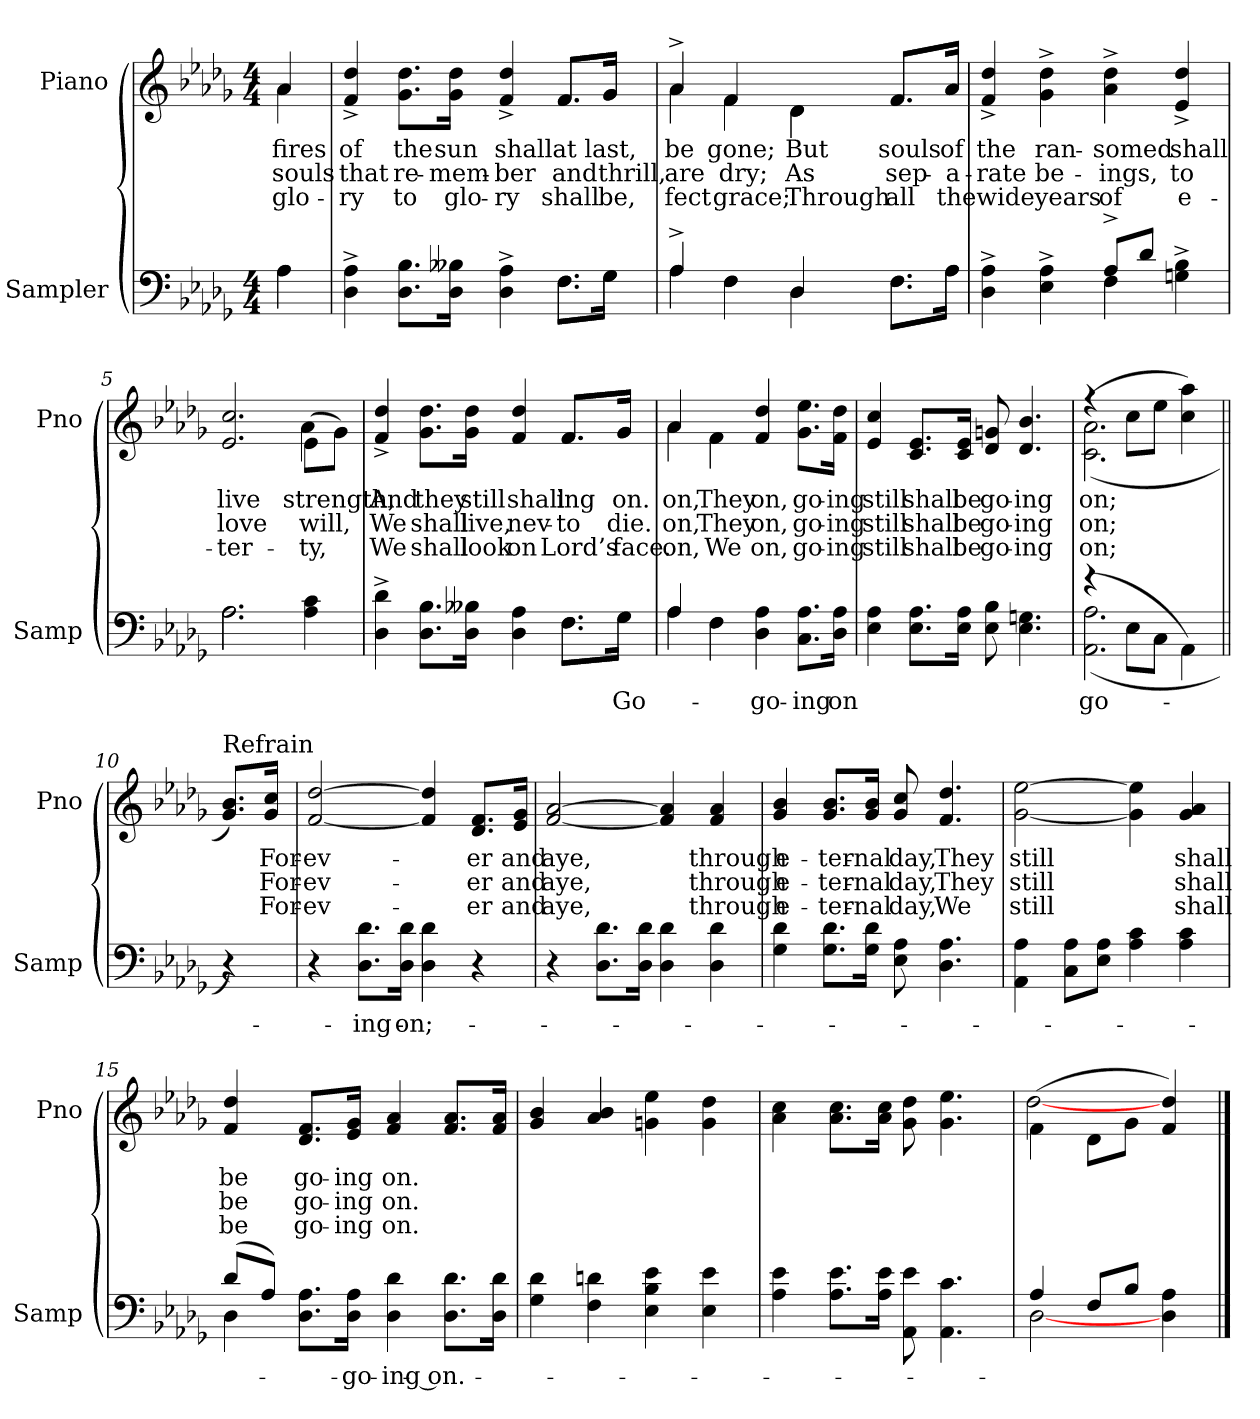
**kern	**text	**kern	**text	**text	**text
*part2	*part2	*part1	*part1	*part1	*part1
*staff2	*staff2	*staff1	*staff1	*staff1	*staff1
*I"Sampler	*	*I"Piano	*	*	*
*I'Samp	*	*I'Pno	*	*	*
*clefF4	*	*clefG2	*	*	*
*k[b-e-a-d-g-]	*	*k[b-e-a-d-g-]	*	*	*
*D-:	*	*D-:	*	*	*
*M4/4	*	*M4/4	*	*	*
=1	=1	=1	=1	=1	=1
*^	*	*^	*	*	*
4A-\	4A-	.	4a-/	4a-	fires	souls	glo-
=2	=2	=2	=2	=2	=2	=2	=2
4D-^ 4A-^	2.ryy	.	4f^ 4dd-^	2.ryy	of	that	-ry
8.D-\ 8.B-\L	.	.	8.g-\ 8.dd-\L	.	the	re-	to
16D-\ 16B--X\Jk	.	.	16g-\ 16dd-\Jk	.	sun	-mem-	glo-
4D-^ 4A-^	.	.	4f^ 4dd-^	.	shall	-ber	-ry
8.F\L	8.F\L	.	8.f/L	8.f/L	at	and	shall
16G-\Jk	16G-\Jk	.	16g-/Jk	16g-/Jk	last,	thrill,	be,
=3	=3	=3	=3	=3	=3	=3	=3
4A-^/	4A-	.	4a-^/	4a-	be	are	-fect
4F\	4F	.	4f/	4f	gone;	dry;	grace;
4D-/	4D-	.	4d-\	4d-	But	As	Through
8.F\L	8.F\L	.	8.f/L	8.f/L	souls	sep-	all
16A-\Jk	16A-\Jk	.	16a-/Jk	16a-/Jk	of	-a-	the
*	*	*	*v	*v	*	*	*
=4	=4	=4	=4	=4	=4	=4
4D-^ 4A-^	2ryy	.	4f^ 4dd-^	the	-rate	wide
4E-^ 4A-^	.	.	4g-^ 4dd-^	ran-	be-	years
8A-^/L	4F	.	4a-^ 4dd-^	-somed	-ings,	of
8d-/J	.	.	.	.	.	.
4Gn^ 4B-^	4ryy	.	4e-^ 4dd-^	shall	to	e-
=5	=5	=5	=5	=5	=5	=5
*	*	*	*^	*	*	*
2.A-\	2.A-	.	2.e- 2.cc	2.ryy	live	love	-ter-
4A- 4c	4ryy	.	(8e-\L	4a-	strength,	will,	-ty,
.	.	.	8g-\J)	.	.	.	.
=6	=6	=6	=6	=6	=6	=6	=6
4D-^ 4d-^	2.ryy	.	4f^ 4dd-^	2.ryy	And	We	We
8.D-\ 8.B-\L	.	.	8.g-\ 8.dd-\L	.	they	shall	shall
16D-\ 16B--X\Jk	.	.	16g-\ 16dd-\Jk	.	still	live,	look
4D- 4A-	.	.	4f 4dd-	.	shall	nev-	on
8.F\L	8.F\L	.	8.f/L	8.f/L	-ing	to	Lord’s
16G-\Jk	16G-\Jk	Go-	16g-/Jk	16g-/Jk	on.	die.	face.
=7	=7	=7	=7	=7	=7	=7	=7
4A-/	4A-	.	4a-/	4a-	on,	on,	on,
4F\	4F	.	4f\	4f	They	They	We
4D- 4A-	2ryy	go-	4f 4dd-	2ryy	on,	on,	on,
8.C\ 8.A-\L	.	-ing	8.g-\ 8.ee-\L	.	go-	go-	go-
16D-\ 16A-\Jk	.	on	16f\ 16dd-\Jk	.	-ing	-ing	-ing
*v	*v	*	*	*	*	*	*
*	*	*v	*v	*	*	*
=8	=8	=8	=8	=8	=8
4E- 4A-	.	4e- 4cc	still	still	still
8.E-\ 8.A-\L	.	8.c/ 8.e-/L	shall	shall	shall
16E-\ 16A-\Jk	.	16c/ 16e-/Jk	be	be	be
8E- 8B-	.	8d- 8gn	go-	go-	go-
4.E- 4.Gn	.	4.d- 4.b-	-ing	-ing	-ing
=9	=9	=9	=9	=9	=9
*^	*	*^	*	*	*
(4r	(2.AA- 2.A-	go-	(4r	(2.c 2.a-	on;	on;	on;
8E-\L	.	.	8cc\L	.	.	.	.
8C\J	.	.	8ee-\J	.	.	.	.
4AA-\)	.	.	4cc\ 4aa-\)	.	.	.	.
*v	*v	*	*	*	*	*	*
*	*	*v	*v	*	*	*
=10||	=10||	=10||	=10||	=10||	=10||
!	!	!LO:TX:t=Refrain	!	!	!
4r)	.	8.g-/ 8.b-/L)	.	.	.
.	.	16g-/ 16cc/Jk	For-	For-	For-
=11	=11	=11	=11	=11	=11
4r	.	[2f [2dd-	-ev-	-ev-	-ev-
8.D-\ 8.d-\L	-ing	.	.	.	.
16D-\ 16d-\Jk	on;	.	.	.	.
4D- 4d-	.	4f] 4dd-]	.	.	.
4r	.	8.d-/ 8.f/L	-er	-er	-er
.	.	16e-/ 16g-/Jk	and	and	and
=12	=12	=12	=12	=12	=12
4r	.	[2f [2a-	aye,	aye,	aye,
8.D-\ 8.d-\L	.	.	.	.	.
16D-\ 16d-\Jk	.	.	.	.	.
4D- 4d-	.	4f] 4a-]	.	.	.
4D- 4d-	.	4f 4a-	through	through	through
=13	=13	=13	=13	=13	=13
4G- 4d-	.	4g- 4b-	e-	e-	e-
8.G-\ 8.d-\L	.	8.g-/ 8.b-/L	-ter-	-ter-	-ter-
16G-\ 16d-\Jk	.	16g-/ 16b-/Jk	-nal	-nal	-nal
8E- 8A-	.	8g- 8cc	day,	day,	day,
4.D- 4.A-	.	4.f 4.dd-	They	They	We
=14	=14	=14	=14	=14	=14
4AA- 4A-	.	[2g- [2ee-	still	still	still
8C\ 8A-\L	.	.	.	.	.
8E-\ 8A-\J	.	.	.	.	.
4A- 4c	.	4g-] 4ee-]	.	.	.
4A- 4c	.	4g- 4a-	shall	shall	shall
=15	=15	=15	=15	=15	=15
*^	*	*	*	*	*
(8d-/L	4D-	.	4f 4dd-	be	be	be
8A-/J)	.	.	.	.	.	.
8.D-\ 8.A-\L	2.ryy	.	8.d-/ 8.f/L	go-	go-	go-
16D-\ 16A-\Jk	.	go-	16e-/ 16g-/Jk	-ing	-ing	-ing
4D- 4d-	.	-ing on.	4f 4a-	on.	on.	on.
8.D-\ 8.d-\L	.	.	8.f/ 8.a-/L	.	.	.
16D-\ 16d-\Jk	.	.	16f/ 16a-/Jk	.	.	.
*v	*v	*	*	*	*	*
=16	=16	=16	=16	=16	=16
4G- 4d-	.	4g- 4b-	.	.	.
4F 4dn	.	4a- 4b-	.	.	.
4E- 4B- 4e-	.	4gn 4ee-	.	.	.
4E- 4e-	.	4g 4dd-	.	.	.
=17	=17	=17	=17	=17	=17
4A- 4e-	.	4a- 4cc	.	.	.
8.A-\ 8.e-\L	.	8.a-\ 8.cc\L	.	.	.
16A-\ 16e-\Jk	.	16a-\ 16cc\Jk	.	.	.
8AA- 8e-	.	8g- 8dd-	.	.	.
4.AA- 4.c	.	4.g- 4.ee-	.	.	.
=18	=18	=18	=18	=18	=18
*^	*	*^	*	*	*
4A-/	[2D-	.	(4f\	[2dd-	.	.	.
8F/L	.	.	8d-\L	.	.	.	.
8B-/J	.	.	8g-\J	.	.	.	.
4D- 4A-	4ryy	.	4f 4dd-)	4ryy	.	.	.
*v	*v	*	*	*	*	*	*
*	*	*v	*v	*	*	*
==	==	==	==	==	==
*-	*-	*-	*-	*-	*-
